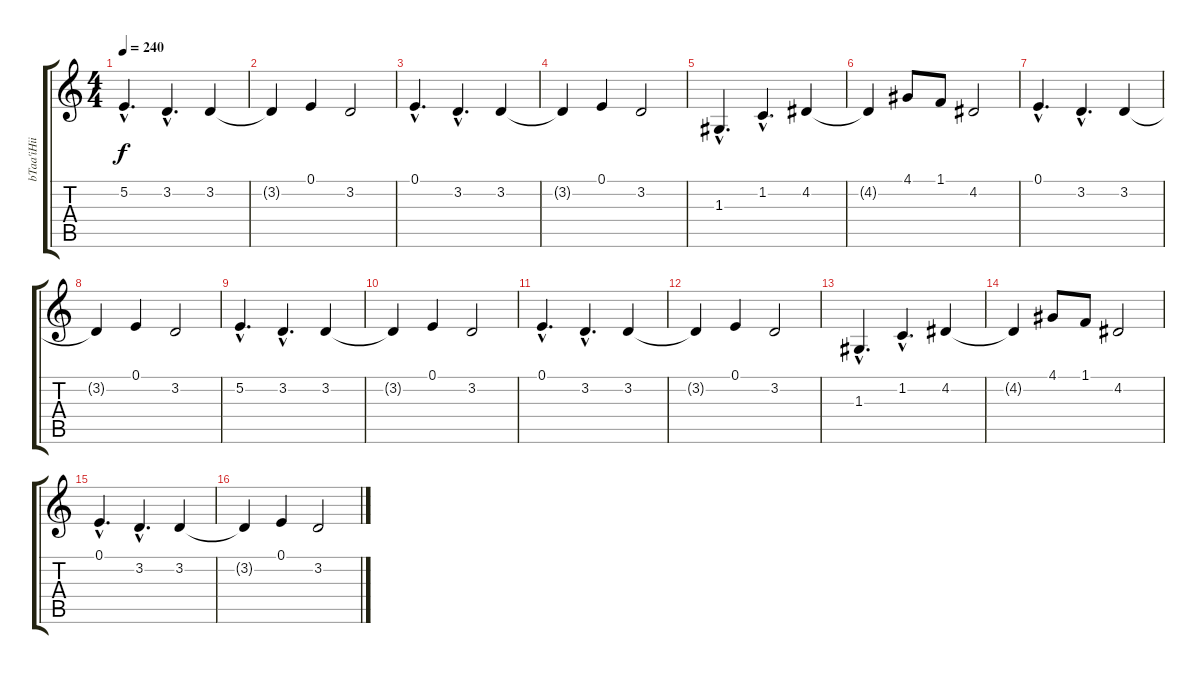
\track ("bTaa'iHii" "bTaa'iHii") {instrument woodblock}
\staff {score tabs}
\tuning (E4 B3 G3 D3 A2 E2) {hide}
\ts (4 4)
\tempo 240
\clef g2
\ks c
5.2{hac}.4{d dy f instrument woodblock} 3.2{hac}.4{d} 3.2.4 |
3.2{t}.4 0.1.4 3.2.2 |
0.1{hac}.4{d} 3.2{hac}.4{d} 3.2.4 |
3.2{t}.4 0.1.4 3.2.2 |
1.3{hac}.4{d} 1.2{hac}.4{d} 4.2.4 |
4.2{t}.4 4.1.8 1.1.8 4.2.2 |
0.1{hac}.4{d} 3.2{hac}.4{d} 3.2.4 |
3.2{t}.4 0.1.4 3.2.2 |
5.2{hac}.4{d} 3.2{hac}.4{d} 3.2.4 |
3.2{t}.4 0.1.4 3.2.2 |
0.1{hac}.4{d} 3.2{hac}.4{d} 3.2.4 |
3.2{t}.4 0.1.4 3.2.2 |
1.3{hac}.4{d} 1.2{hac}.4{d} 4.2.4 |
4.2{t}.4 4.1.8 1.1.8 4.2.2 |
0.1{hac}.4{d} 3.2{hac}.4{d} 3.2.4 |
3.2{t}.4 0.1.4 3.2.2
